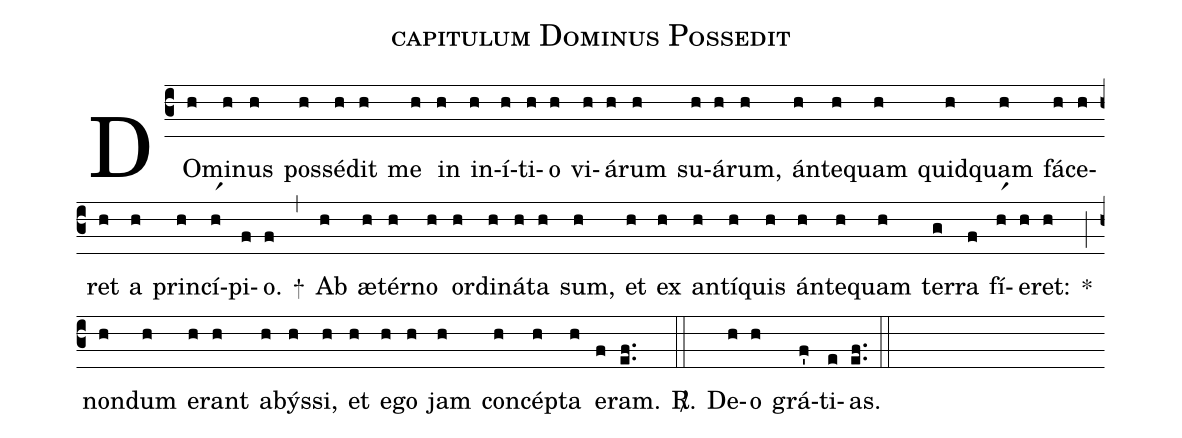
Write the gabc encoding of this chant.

name: capitulum Dominus Possedit;
%%
(c3)

DO(h)mi(h)nus(h) pos(h)sé(h)dit(h) me(h) in(h) in(h)í(h)ti(h)o(h) vi(h)á(h)rum(h) su(h)á(h)rum,(h) án(h)te(h)quam(h) quid(h)quam(h) fá(h)ce(h)ret(h) a(h) prin(h)cí(hr1)pi(f)o.(f) +(,)
Ab(h) æ(h)tér(h)no(h) or(h)di(h)ná(h)ta(h) sum,(h) et(h) ex(h) an(h)tí(h)quis(h) án(h)te(h)quam(h) ter(g)ra(f) fí(hr1)e(h)ret:(h) *(;)
non(h)dum(h) e(h)rant(h) a(h)býs(h)si,(h) et(h) e(h)go(h) jam(h) con(h)cép(h)ta(h) e(f)ram.(ef..) <sp>R/</sp>.(::)

De(h)o(h) grá(f')ti(e)as.(ef..) (::)
